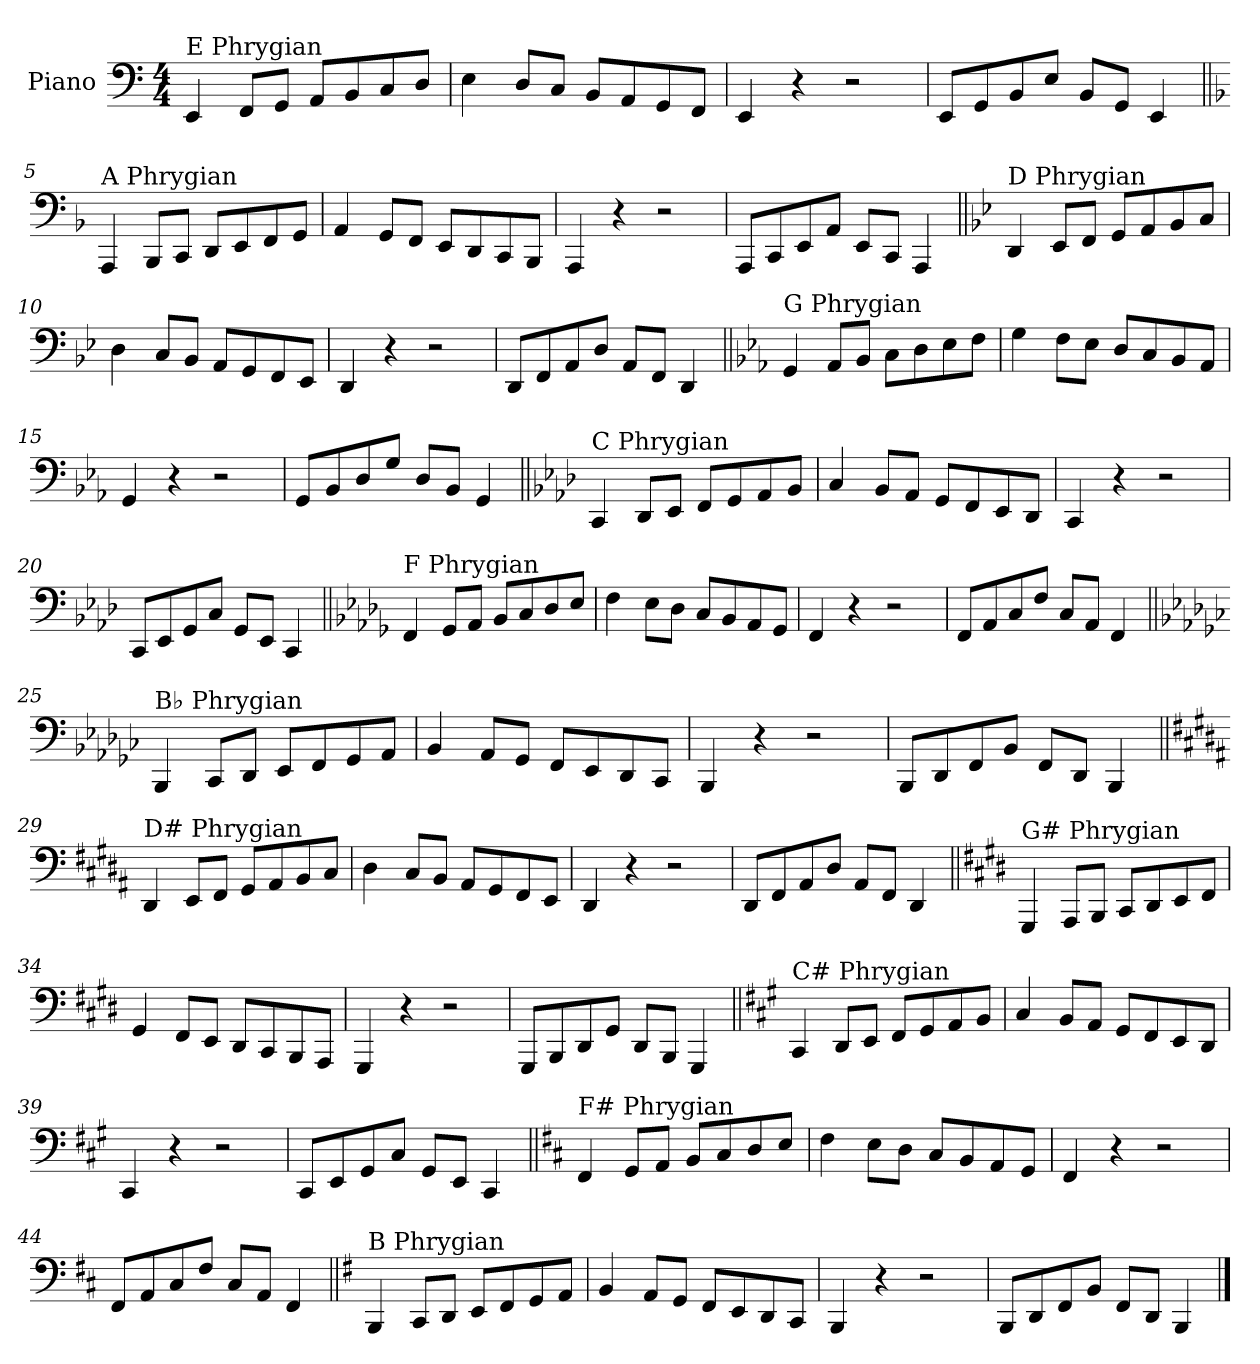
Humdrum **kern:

**kern
*part1
*staff1
*I"Piano
*I'Pno.
*clefF4
*k[]
*M4/4
=1
!LO:TX:a:t=E Phrygian
4EE/
8FF/L
8GG/J
8AA/L
8BB/
8C/
8D/J
=2
4E\
8D/L
8C/J
8BB/L
8AA/
8GG/
8FF/J
=3
4EE/
4r
2r
=4
8EE/L
8GG/
8BB/
8E/J
8BB/L
8GG/J
4EE/
!!LO:LB:g=z
=5||
*k[b-]
!LO:TX:a:t=A Phrygian
4AAA/
8BBB-/L
8CC/J
8DD/L
8EE/
8FF/
8GG/J
=6
4AA/
8GG/L
8FF/J
8EE/L
8DD/
8CC/
8BBB-/J
=7
4AAA/
4r
2r
=8
8AAA/L
8CC/
8EE/
8AA/J
8EE/L
8CC/J
4AAA/
!!LO:LB:g=z
=9||
*k[b-e-]
!LO:TX:a:t=D Phrygian
4DD/
8EE-/L
8FF/J
8GG/L
8AA/
8BB-/
8C/J
=10
4D\
8C/L
8BB-/J
8AA/L
8GG/
8FF/
8EE-/J
=11
4DD/
4r
2r
=12
8DD/L
8FF/
8AA/
8D/J
8AA/L
8FF/J
4DD/
!!LO:LB:g=z
=13||
*k[b-e-a-]
!LO:TX:a:t=G Phrygian
4GG/
8AA-/L
8BB-/J
8C\L
8D\
8E-\
8F\J
=14
4G\
8F\L
8E-\J
8D/L
8C/
8BB-/
8AA-/J
=15
4GG/
4r
2r
=16
8GG/L
8BB-/
8D/
8G/J
8D/L
8BB-/J
4GG/
!!LO:LB:g=z
=17||
*k[b-e-a-d-]
!LO:TX:a:t=C Phrygian
4CC/
8DD-/L
8EE-/J
8FF/L
8GG/
8AA-/
8BB-/J
=18
4C/
8BB-/L
8AA-/J
8GG/L
8FF/
8EE-/
8DD-/J
=19
4CC/
4r
2r
=20
8CC/L
8EE-/
8GG/
8C/J
8GG/L
8EE-/J
4CC/
!!LO:LB:g=z
=21||
*k[b-e-a-d-g-]
!LO:TX:a:t=F Phrygian
4FF/
8GG-/L
8AA-/J
8BB-/L
8C/
8D-/
8E-/J
=22
4F\
8E-\L
8D-\J
8C/L
8BB-/
8AA-/
8GG-/J
=23
4FF/
4r
2r
=24
8FF/L
8AA-/
8C/
8F/J
8C/L
8AA-/J
4FF/
!!LO:LB:g=z
=25||
*k[b-e-a-d-g-c-]
!LO:TX:a:t=B♭ Phrygian
4BBB-/
8CC-/L
8DD-/J
8EE-/L
8FF/
8GG-/
8AA-/J
=26
4BB-/
8AA-/L
8GG-/J
8FF/L
8EE-/
8DD-/
8CC-/J
=27
4BBB-/
4r
2r
=28
8BBB-/L
8DD-/
8FF/
8BB-/J
8FF/L
8DD-/J
4BBB-/
!!LO:LB:g=z
=29||
*k[f#c#g#d#a#]
!LO:TX:a:t=D# Phrygian
4DD#/
8EE/L
8FF#/J
8GG#/L
8AA#/
8BB/
8C#/J
=30
4D#\
8C#/L
8BB/J
8AA#/L
8GG#/
8FF#/
8EE/J
=31
4DD#/
4r
2r
=32
8DD#/L
8FF#/
8AA#/
8D#/J
8AA#/L
8FF#/J
4DD#/
!!LO:LB:g=z
=33||
*k[f#c#g#d#]
!LO:TX:a:t=G# Phrygian
4GGG#/
8AAA/L
8BBB/J
8CC#/L
8DD#/
8EE/
8FF#/J
=34
4GG#/
8FF#/L
8EE/J
8DD#/L
8CC#/
8BBB/
8AAA/J
=35
4GGG#/
4r
2r
=36
8GGG#/L
8BBB/
8DD#/
8GG#/J
8DD#/L
8BBB/J
4GGG#/
!!LO:LB:g=z
=37||
*k[f#c#g#]
!LO:TX:a:t=C# Phrygian
4CC#/
8DD/L
8EE/J
8FF#/L
8GG#/
8AA/
8BB/J
=38
4C#/
8BB/L
8AA/J
8GG#/L
8FF#/
8EE/
8DD/J
=39
4CC#/
4r
2r
=40
8CC#/L
8EE/
8GG#/
8C#/J
8GG#/L
8EE/J
4CC#/
!!LO:LB:g=z
=41||
*k[f#c#]
!LO:TX:a:t=F# Phrygian
4FF#/
8GG/L
8AA/J
8BB/L
8C#/
8D/
8E/J
=42
4F#\
8E\L
8D\J
8C#/L
8BB/
8AA/
8GG/J
=43
4FF#/
4r
2r
=44
8FF#/L
8AA/
8C#/
8F#/J
8C#/L
8AA/J
4FF#/
!!LO:LB:g=z
=45||
*k[f#]
!LO:TX:a:t=B Phrygian
4BBB/
8CC/L
8DD/J
8EE/L
8FF#/
8GG/
8AA/J
=46
4BB/
8AA/L
8GG/J
8FF#/L
8EE/
8DD/
8CC/J
=47
4BBB/
4r
2r
=48
8BBB/L
8DD/
8FF#/
8BB/J
8FF#/L
8DD/J
4BBB/
==
*-
